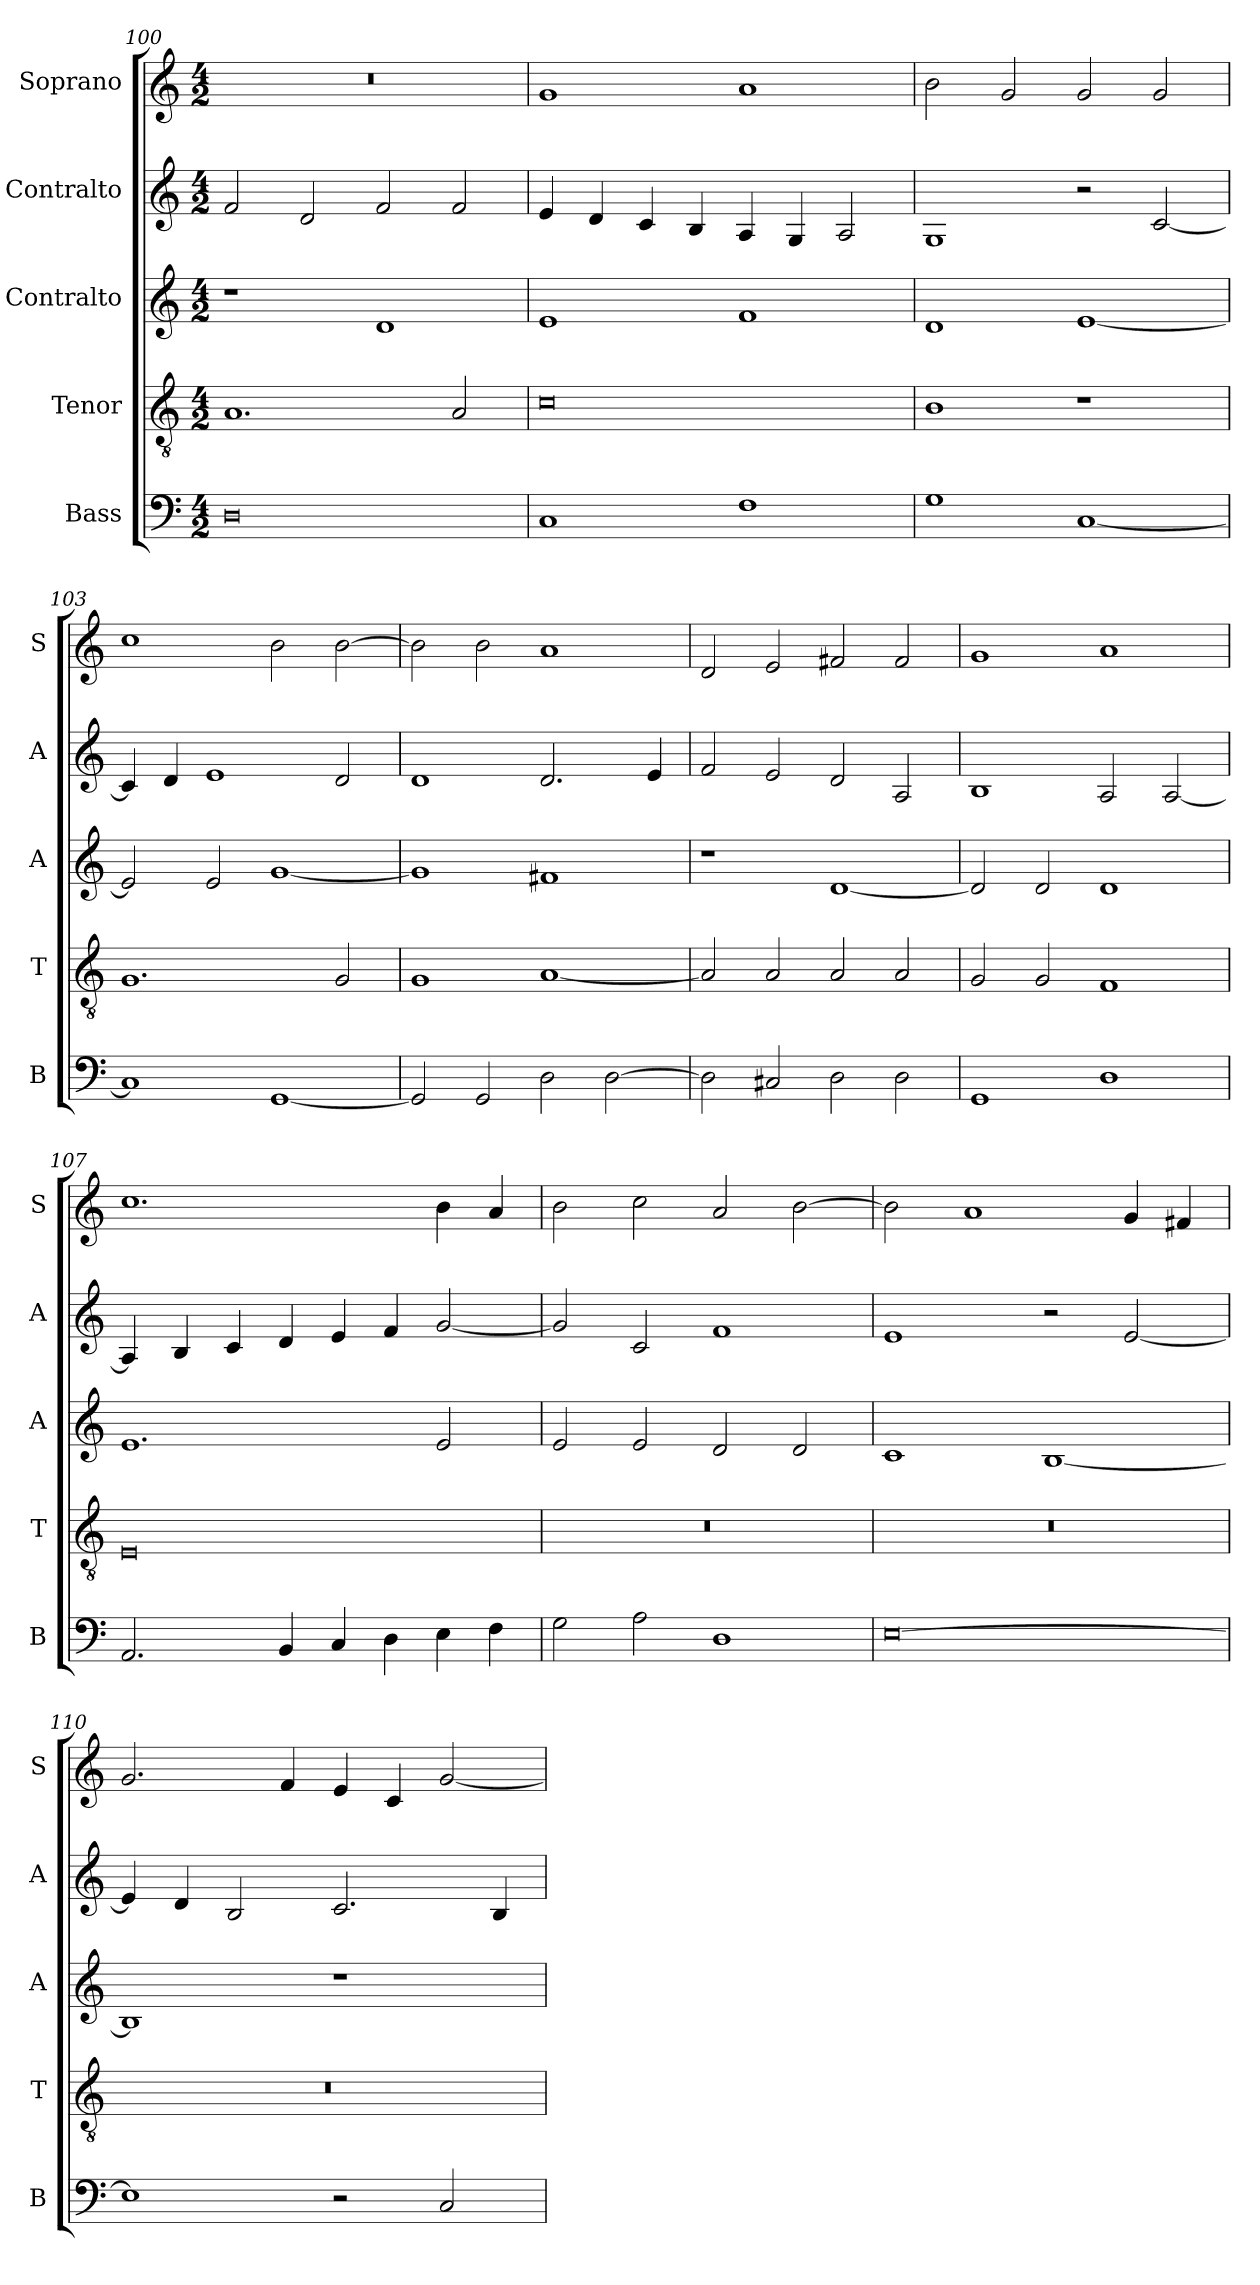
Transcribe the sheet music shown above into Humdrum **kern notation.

**kern	**kern	**kern	**kern	**kern
*part5	*part4	*part3	*part2	*part1
*staff5	*staff4	*staff3	*staff2	*staff1
*I"Bass	*I"Tenor	*I"Contralto	*I"Contralto	*I"Soprano
*I'B	*I'T	*I'A	*I'A	*I'S
*clefF4	*clefGv2	*clefG2	*clefG2	*clefG2
*k[]	*k[]	*k[]	*k[]	*k[]
*E:phr	*E:phr	*E:phr	*E:phr	*E:phr
*M4/2	*M4/2	*M4/2	*M4/2	*M4/2
=100	=100	=100	=100	=100
0D	1.A	1r	2f	0r
.	.	.	2d	.
.	.	1d	2f	.
.	2A	.	2f	.
=101	=101	=101	=101	=101
1C	0c	1e	4e	1g
.	.	.	4d	.
.	.	.	4c	.
.	.	.	4B	.
1F	.	1f	4A	1a
.	.	.	4G	.
.	.	.	2A	.
=102	=102	=102	=102	=102
1G	1B	1d	1G	2b
.	.	.	.	2g
[1C	1r	[1e	2r	2g
.	.	.	[2c	2g
=103	=103	=103	=103	=103
1C]	1.G	2e]	4c]	1cc
.	.	.	4d	.
.	.	2e	1e	.
[1GG	.	[1g	.	2b
.	2G	.	2d	[2b
=104	=104	=104	=104	=104
2GG]	1G	1g]	1d	2b]
2GG	.	.	.	2b
2D	[1A	1f#X	2.d	1a
[2D	.	.	.	.
.	.	.	4e	.
=105	=105	=105	=105	=105
2D]	2A]	1r	2f	2d
2C#X	2A	.	2e	2e
2D	2A	[1d	2d	2f#X
2D	2A	.	2A	2f#
=106	=106	=106	=106	=106
1GG	2G	2d]	1B	1g
.	2G	2d	.	.
1D	1F	1d	2A	1a
.	.	.	[2A	.
=107	=107	=107	=107	=107
2.AA	0E	1.e	4A]	1.cc
.	.	.	4B	.
.	.	.	4c	.
4BB	.	.	4d	.
4C	.	.	4e	.
4D	.	.	4f	.
4E	.	2e	[2g	4b
4F	.	.	.	4a
=108	=108	=108	=108	=108
2G	0r	2e	2g]	2b
2A	.	2e	2c	2cc
1D	.	2d	1f	2a
.	.	2d	.	[2b
=109	=109	=109	=109	=109
[0E	0r	1c	1e	2b]
.	.	.	.	1a
.	.	[1B	2r	.
.	.	.	[2e	4g
.	.	.	.	4f#X
=110	=110	=110	=110	=110
1E]	0r	1B]	4e]	2.g
.	.	.	4d	.
.	.	.	2B	.
.	.	.	.	4f
2r	.	1r	2.c	4e
.	.	.	.	4c
2C	.	.	.	[2g
.	.	.	4B	.
=	=	=	=	=
*-	*-	*-	*-	*-
